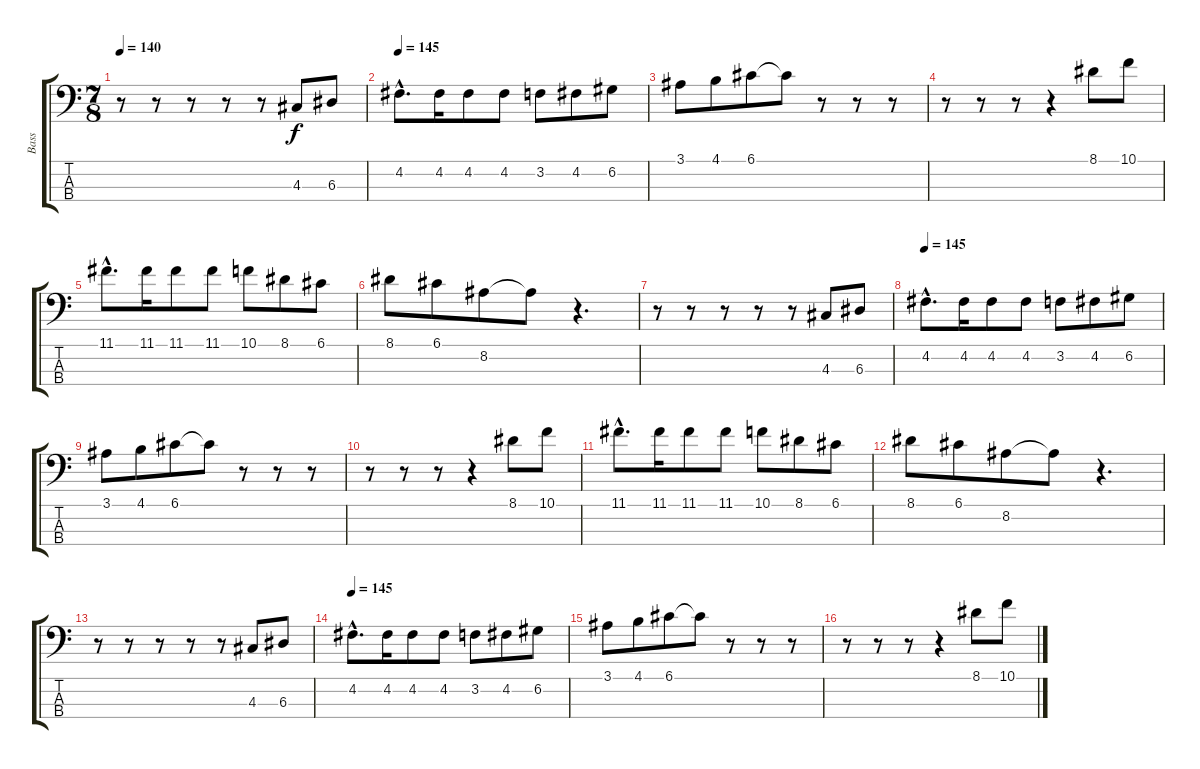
\track ("Bass" "Bass") {instrument electricbasspick}
\staff {score tabs}
\tuning (G2 D2 A1 E1) {hide}
\ts (7 8)
\tempo 140
\clef f4
\ks c
r.8{dy f} r.8 r.8 r.8 r.8 4.3.8 6.3.8 |
\tempo 145
4.2{hac}.8{d} 4.2.16 4.2.8 4.2.8 3.2.8 4.2.8 6.2.8 |
3.1.8 4.1.8 6.1.8 6.1{t}.8 r.8 r.8 r.8 |
r.8 r.8 r.8 r.4 8.1.8 10.1.8 |
11.1{hac}.8{d} 11.1.16 11.1.8 11.1.8 10.1.8 8.1.8 6.1.8 |
8.1.8 6.1.8 8.2.8 8.2{t}.8 r.4{d} |
r.8 r.8 r.8 r.8 r.8 4.3.8 6.3.8 |
\tempo 145
4.2{hac}.8{d} 4.2.16 4.2.8 4.2.8 3.2.8 4.2.8 6.2.8 |
3.1.8 4.1.8 6.1.8 6.1{t}.8 r.8 r.8 r.8 |
r.8 r.8 r.8 r.4 8.1.8 10.1.8 |
11.1{hac}.8{d} 11.1.16 11.1.8 11.1.8 10.1.8 8.1.8 6.1.8 |
8.1.8 6.1.8 8.2.8 8.2{t}.8 r.4{d} |
r.8 r.8 r.8 r.8 r.8 4.3.8 6.3.8 |
\tempo 145
4.2{hac}.8{d} 4.2.16 4.2.8 4.2.8 3.2.8 4.2.8 6.2.8 |
3.1.8 4.1.8 6.1.8 6.1{t}.8 r.8 r.8 r.8 |
r.8 r.8 r.8 r.4 8.1.8 10.1.8
